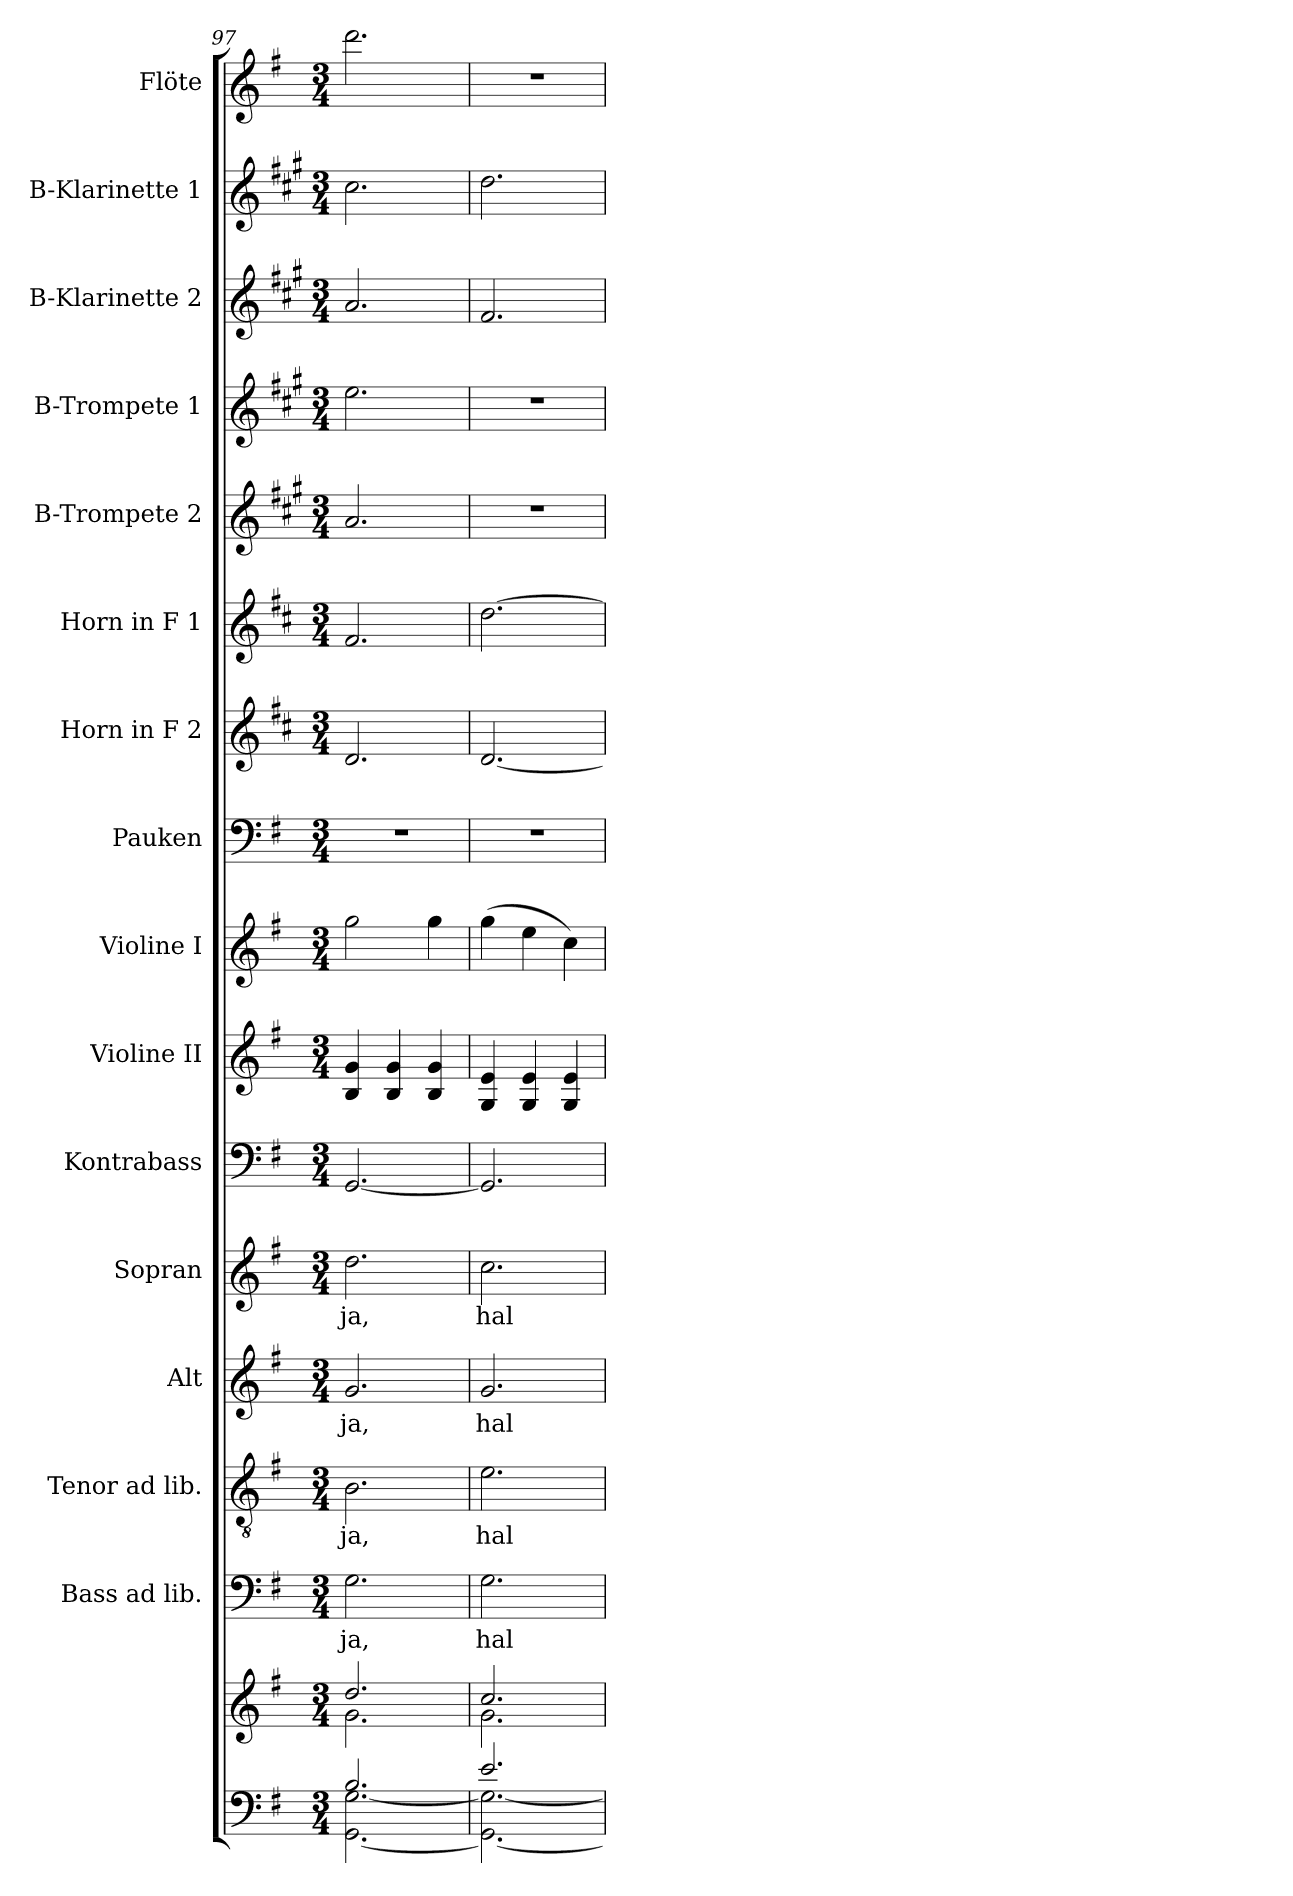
**kern	**kern	**kern	**text	**kern	**text	**kern	**text	**kern	**text	**kern	**kern	**kern	**kern	**kern	**kern	**kern	**kern	**kern	**kern	**kern
*part16	*part16	*part15	*part15	*part14	*part14	*part13	*part13	*part12	*part12	*part11	*part10	*part9	*part8	*part7	*part6	*part5	*part4	*part3	*part2	*part1
*staff17	*staff16	*staff15	*staff15	*staff14	*staff14	*staff13	*staff13	*staff12	*staff12	*staff11	*staff10	*staff9	*staff8	*staff7	*staff6	*staff5	*staff4	*staff3	*staff2	*staff1
*	*	*I"Bass ad lib.	*	*I"Tenor ad lib.	*	*I"Alt	*	*I"Sopran	*	*I"Kontrabass	*I"Violine II	*I"Violine I	*I"Pauken	*I"Horn in F 2	*I"Horn in F 1	*I"B-Trompete 2	*I"B-Trompete 1	*I"B-Klarinette 2	*I"B-Klarinette 1	*I"Flöte
*	*	*I'B.	*	*I'T.	*	*I'A.	*	*I'S.	*	*I'Kb.	*I'Vl. II	*I'Vl. I	*I'Pk.	*	*I'Hr. 1	*I'B Trp. 2	*I'B Trp. 1	*I'B Kl. 2	*I'B Kl. 1	*I'Fl.
*clefF4	*clefG2	*clefF4	*	*clefGv2	*	*clefG2	*	*clefG2	*	*clefF4	*clefG2	*clefG2	*clefF4	*clefG2	*clefG2	*clefG2	*clefG2	*clefG2	*clefG2	*clefG2
*	*	*	*	*	*	*	*	*	*	*ITrd7c12	*	*	*	*ITrd4c7	*ITrd4c7	*ITrd1c2	*ITrd1c2	*ITrd1c2	*ITrd1c2	*
*k[f#]	*k[f#]	*k[f#]	*	*k[f#]	*	*k[f#]	*	*k[f#]	*	*k[f#]	*k[f#]	*k[f#]	*k[f#]	*k[f#]	*k[f#]	*k[f#]	*k[f#]	*k[f#]	*k[f#]	*k[f#]
*G:	*G:	*G:	*	*G:	*	*G:	*	*G:	*	*G:	*G:	*G:	*G:	*G:	*G:	*G:	*G:	*G:	*G:	*G:
*M3/4	*M3/4	*M3/4	*	*M3/4	*	*M3/4	*	*M3/4	*	*M3/4	*M3/4	*M3/4	*M3/4	*M3/4	*M3/4	*M3/4	*M3/4	*M3/4	*M3/4	*M3/4
=97	=97	=97	=97	=97	=97	=97	=97	=97	=97	=97	=97	=97	=97	=97	=97	=97	=97	=97	=97	=97
*^	*^	*	*	*	*	*	*	*	*	*	*	*	*	*	*	*	*	*	*	*
!	!	!	!	!	!LO:LY:b	!	!LO:LY:b	!	!LO:LY:b	!	!LO:LY:b	!	!	!	!	!	!	!	!	!	!	!
2.B/	[<2.GG\ [<2.G\	2.dd/	2.g\	2.G\	-ja,	2.B\	-ja,	2.g/	-ja,	2.dd\	-ja,	[2.GGG/	4B/ 4g/	2gg\	2.r	2.G/	2.B/	2.g/	2.dd\	2.g/	2.b\	2.ddd\
.	.	.	.	.	.	.	.	.	.	.	.	.	4B/ 4g/	.	.	.	.	.	.	.	.	.
.	.	.	.	.	.	.	.	.	.	.	.	.	4B/ 4g/	4gg\	.	.	.	.	.	.	.	.
=98	=98	=98	=98	=98	=98	=98	=98	=98	=98	=98	=98	=98	=98	=98	=98	=98	=98	=98	=98	=98	=98	=98
!	!	!	!	!	!LO:LY:b	!	!LO:LY:b	!	!LO:LY:b	!	!LO:LY:b	!	!	!	!	!	!	!	!	!	!	!
2.e/	2.GG\_ 2.G\_	2.cc/	2.g\	2.G\	hal-	2.e\	hal-	2.g/	hal-	2.cc\	hal-	2.GGG/]	4G/ 4e/	(>4gg\	2.r	[2.G/	[2.g\	2.r	2.r	2.e/	2.cc\	2.r
.	.	.	.	.	.	.	.	.	.	.	.	.	4G/ 4e/	4ee\	.	.	.	.	.	.	.	.
.	.	.	.	.	.	.	.	.	.	.	.	.	4G/ 4e/	4cc\)	.	.	.	.	.	.	.	.
*v	*v	*	*	*	*	*	*	*	*	*	*	*	*	*	*	*	*	*	*	*	*	*
*	*v	*v	*	*	*	*	*	*	*	*	*	*	*	*	*	*	*	*	*	*	*
=	=	=	=	=	=	=	=	=	=	=	=	=	=	=	=	=	=	=	=	=
*-	*-	*-	*-	*-	*-	*-	*-	*-	*-	*-	*-	*-	*-	*-	*-	*-	*-	*-	*-	*-
